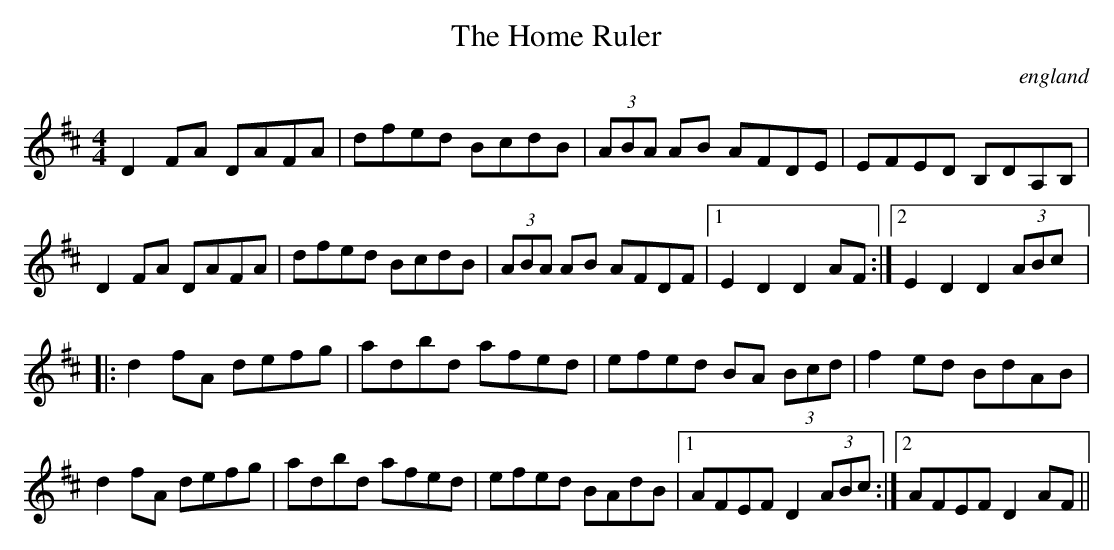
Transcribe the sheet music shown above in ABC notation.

X:1
T:Home Ruler, The
O:england
M:4/4
L:1/8
K:D
D2FA DAFA | dfed BcdB | (3ABA AB AFDE | EFED B,DA,B, |
D2FA DAFA | dfed BcdB | (3ABA AB AFDF |1 E2D2 D2AF :|2 E2D2 D2 (3ABc |:
d2fA defg | adbd afed | efed BA (3Bcd | f2ed BdAB |
d2fA defg | adbd afed | efed BAdB |1 AFEF D2 (3ABc :|2 AFEF D2AF ||
